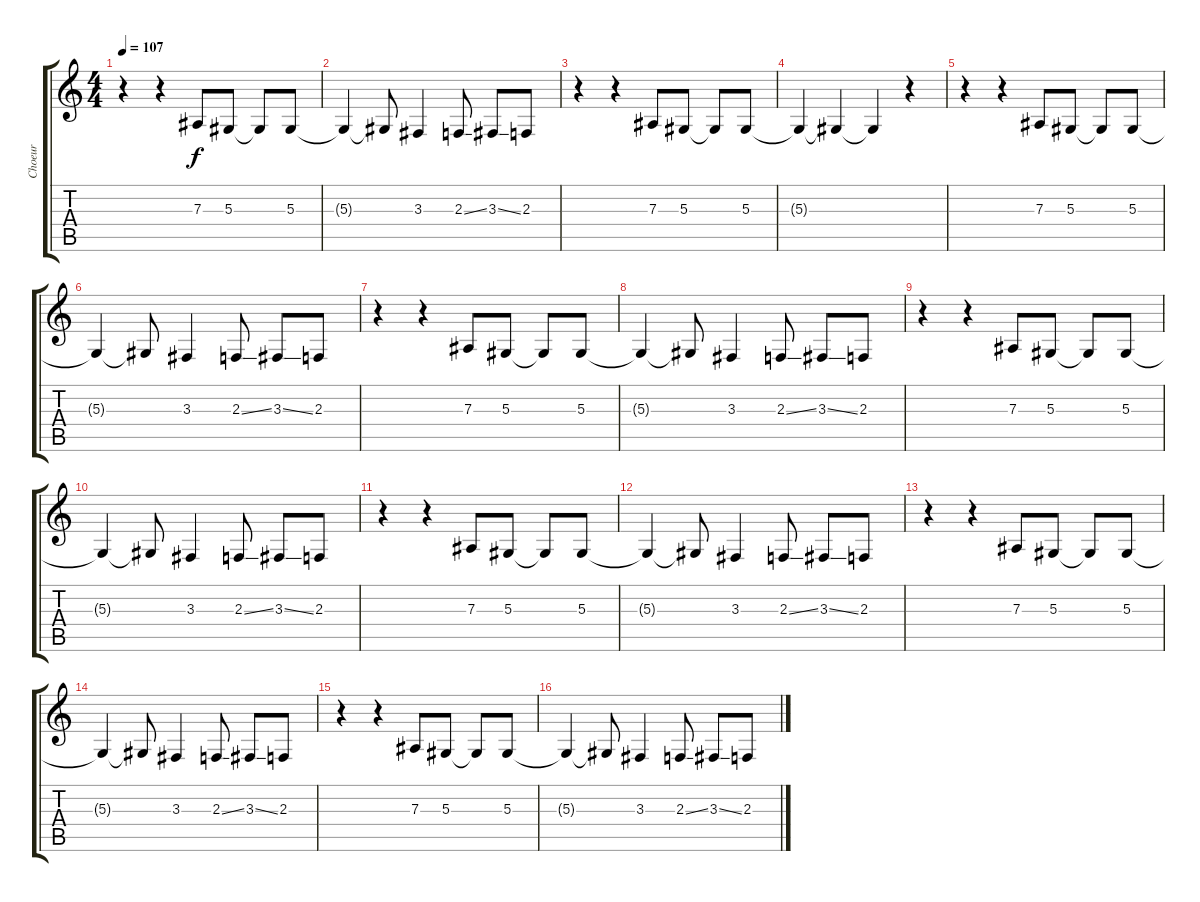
\track ("Choeur" "Choeur") {instrument synthbrass1}
\staff {score tabs}
\tuning (C4 G3 Eb3 Bb2 F2 C2) {hide}
\ts (4 4)
\tempo 107
\clef g2
\ks c
r.4{dy f} r.4 7.3.8 5.3.8 5.3{t}.8 5.3.8 |
5.3{t}.4 5.3{t}.8 3.3.4 2.3{ss}.8 3.3{ss}.8 2.3.8 |
r.4 r.4 7.3.8 5.3.8 5.3{t}.8 5.3.8 |
5.3{t}.4 5.3{t}.4 5.3{t}.4 r.4 |
r.4 r.4 7.3.8 5.3.8 5.3{t}.8 5.3.8 |
5.3{t}.4 5.3{t}.8 3.3.4 2.3{ss}.8 3.3{ss}.8 2.3.8 |
r.4 r.4 7.3.8 5.3.8 5.3{t}.8 5.3.8 |
5.3{t}.4 5.3{t}.8 3.3.4 2.3{ss}.8 3.3{ss}.8 2.3.8 |
r.4 r.4 7.3.8 5.3.8 5.3{t}.8 5.3.8 |
5.3{t}.4 5.3{t}.8 3.3.4 2.3{ss}.8 3.3{ss}.8 2.3.8 |
r.4 r.4 7.3.8 5.3.8 5.3{t}.8 5.3.8 |
5.3{t}.4 5.3{t}.8 3.3.4 2.3{ss}.8 3.3{ss}.8 2.3.8 |
r.4 r.4 7.3.8 5.3.8 5.3{t}.8 5.3.8 |
5.3{t}.4 5.3{t}.8 3.3.4 2.3{ss}.8 3.3{ss}.8 2.3.8 |
r.4 r.4 7.3.8 5.3.8 5.3{t}.8 5.3.8 |
5.3{t}.4 5.3{t}.8 3.3.4 2.3{ss}.8 3.3{ss}.8 2.3.8
